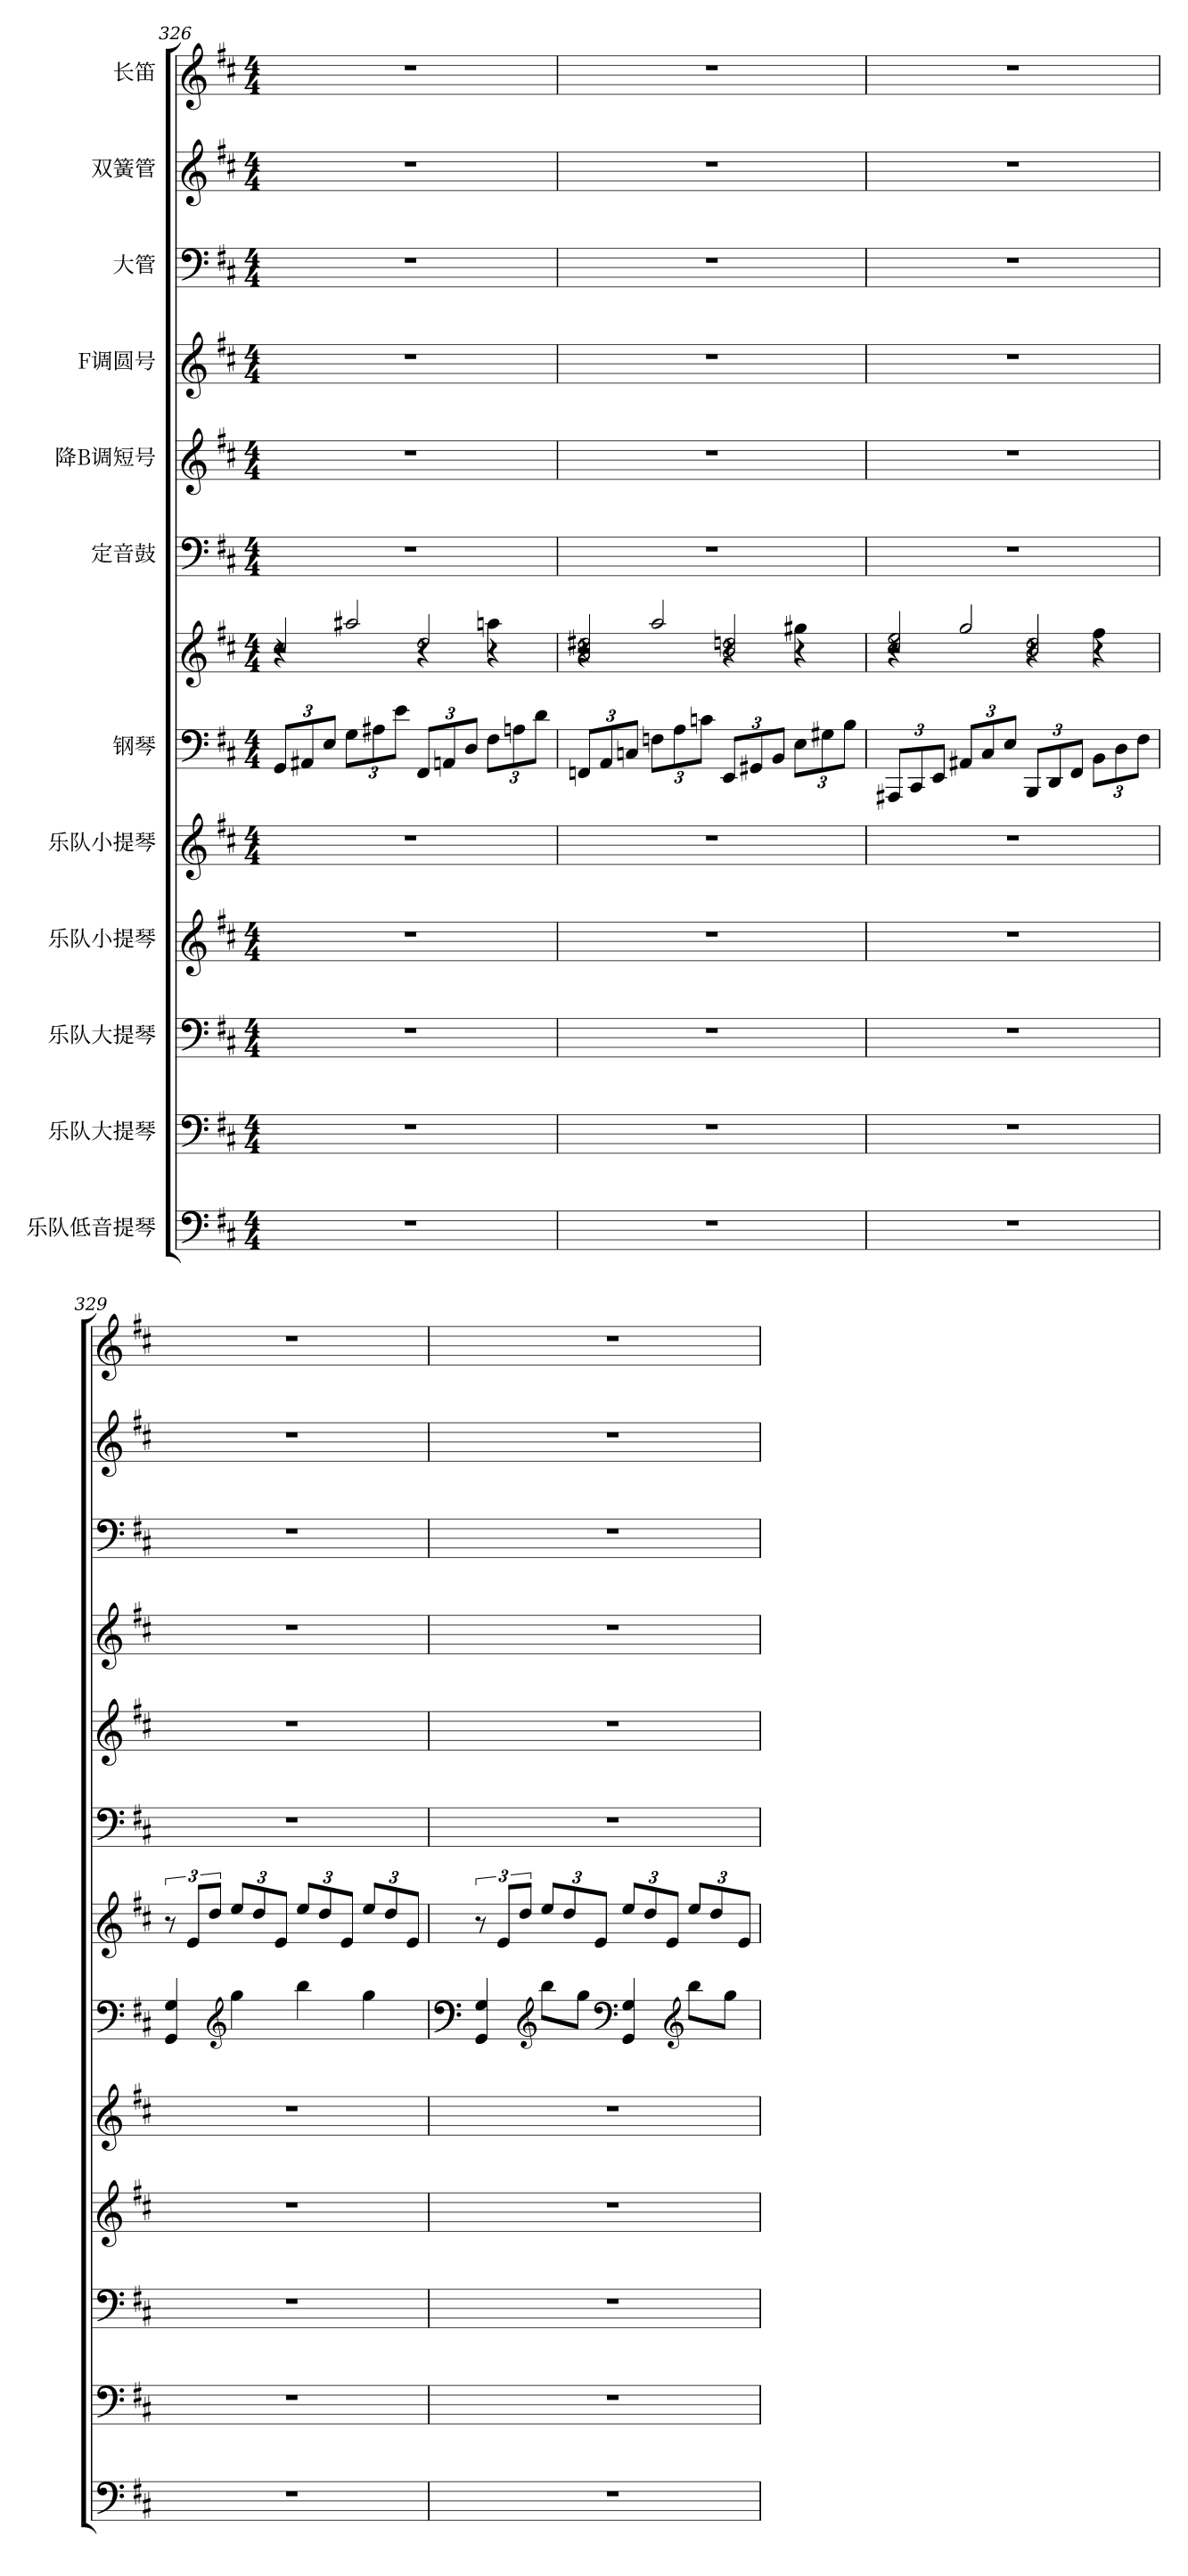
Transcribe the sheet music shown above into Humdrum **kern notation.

**kern	**kern	**kern	**kern	**kern	**kern	**kern	**kern	**kern	**kern	**kern	**kern	**kern
*part12	*part11	*part10	*part9	*part8	*part7	*part7	*part6	*part5	*part4	*part3	*part2	*part1
*staff13	*staff12	*staff11	*staff10	*staff9	*staff8	*staff7	*staff6	*staff5	*staff4	*staff3	*staff2	*staff1
*I"乐队低音提琴	*I"乐队大提琴	*I"乐队大提琴	*I"乐队小提琴	*I"乐队小提琴	*I"钢琴	*	*I"定音鼓	*I"降B调短号	*I"F调圆号	*I"大管	*I"双簧管	*I"长笛
!!LO:PB:g=z
*clefF4	*clefF4	*clefF4	*clefG2	*clefG2	*clefF4	*clefG2	*clefF4	*clefG2	*clefG2	*clefF4	*clefG2	*clefG2
*ITrd7c12	*	*	*	*	*	*	*	*ITrd1c2	*ITrd4c7	*	*	*
*k[f#c#]	*k[f#c#]	*k[f#c#]	*k[f#c#]	*k[f#c#]	*k[f#c#]	*k[f#c#]	*k[f#c#]	*k[]	*k[f#]	*k[f#c#]	*k[f#c#]	*k[f#c#]
*M4/4	*M4/4	*M4/4	*M4/4	*M4/4	*M4/4	*M4/4	*M4/4	*M4/4	*M4/4	*M4/4	*M4/4	*M4/4
*	*	*	*	*	*Xbrackettup	*	*	*	*	*	*	*
=326	=326	=326	=326	=326	=326	=326	=326	=326	=326	=326	=326	=326
*	*	*	*	*	*	*^	*	*	*	*	*	*
*	*	*	*	*	*	*	*^	*	*	*	*	*	*
1r	1r	1r	1r	1r	12GG/L	4r	2r	2cc#/	1r	1r	1r	1r	1r	1r
.	.	.	.	.	12AA#X/	.	.	.	.	.	.	.	.	.
.	.	.	.	.	12E/J	.	.	.	.	.	.	.	.	.
.	.	.	.	.	12G\L	2aa#X/	.	.	.	.	.	.	.	.
.	.	.	.	.	12A#X\	.	.	.	.	.	.	.	.	.
.	.	.	.	.	12e\J	.	.	.	.	.	.	.	.	.
.	.	.	.	.	12FF#/L	.	4r	2dd/	.	.	.	.	.	.
.	.	.	.	.	12AAn/	.	.	.	.	.	.	.	.	.
.	.	.	.	.	12D/J	.	.	.	.	.	.	.	.	.
.	.	.	.	.	12F#\L	4r	4aan\	.	.	.	.	.	.	.
.	.	.	.	.	12An\	.	.	.	.	.	.	.	.	.
.	.	.	.	.	12d\J	.	.	.	.	.	.	.	.	.
=327	=327	=327	=327	=327	=327	=327	=327	=327	=327	=327	=327	=327	=327	=327
1r	1r	1r	1r	1r	12FFn/L	4r	2r	2a/ 2dd#X/	1r	1r	1r	1r	1r	1r
.	.	.	.	.	12AA/	.	.	.	.	.	.	.	.	.
.	.	.	.	.	12Cn/J	.	.	.	.	.	.	.	.	.
.	.	.	.	.	12Fn\L	2aa/	.	.	.	.	.	.	.	.
.	.	.	.	.	12A\	.	.	.	.	.	.	.	.	.
.	.	.	.	.	12cn\J	.	.	.	.	.	.	.	.	.
.	.	.	.	.	12EE/L	.	4r	2b/ 2ddn/	.	.	.	.	.	.
.	.	.	.	.	12GG#X/	.	.	.	.	.	.	.	.	.
.	.	.	.	.	12BB/J	.	.	.	.	.	.	.	.	.
.	.	.	.	.	12E\L	4r	4gg#X\	.	.	.	.	.	.	.
.	.	.	.	.	12G#X\	.	.	.	.	.	.	.	.	.
.	.	.	.	.	12B\J	.	.	.	.	.	.	.	.	.
!!LO:PB:g=z
=328	=328	=328	=328	=328	=328	=328	=328	=328	=328	=328	=328	=328	=328	=328
1r	1r	1r	1r	1r	12AAA#X/L	4r	2r	2cc#/ 2ee/	1r	1r	1r	1r	1r	1r
.	.	.	.	.	12CC#/	.	.	.	.	.	.	.	.	.
.	.	.	.	.	12EE/J	.	.	.	.	.	.	.	.	.
.	.	.	.	.	12AA#X/L	2gg/	.	.	.	.	.	.	.	.
.	.	.	.	.	12C#/	.	.	.	.	.	.	.	.	.
.	.	.	.	.	12E/J	.	.	.	.	.	.	.	.	.
.	.	.	.	.	12BBB/L	.	4r	2b/ 2dd/	.	.	.	.	.	.
.	.	.	.	.	12DD/	.	.	.	.	.	.	.	.	.
.	.	.	.	.	12FF#/J	.	.	.	.	.	.	.	.	.
.	.	.	.	.	12BB\L	4r	4ff#\	.	.	.	.	.	.	.
.	.	.	.	.	12D\	.	.	.	.	.	.	.	.	.
.	.	.	.	.	12F#\J	.	.	.	.	.	.	.	.	.
*	*	*	*	*	*	*v	*v	*v	*	*	*	*	*	*
=329	=329	=329	=329	=329	=329	=329	=329	=329	=329	=329	=329	=329
1r	1r	1r	1r	1r	4GG/ 4G/	12r	1r	1r	1r	1r	1r	1r
.	.	.	.	.	.	12e/L	.	.	.	.	.	.
.	.	.	.	.	.	12dd/J	.	.	.	.	.	.
*	*	*	*	*	*clefG2	*	*	*	*	*	*	*
*	*	*	*	*	*	*Xbrackettup	*	*	*	*	*	*
.	.	.	.	.	4gg\	12ee/L	.	.	.	.	.	.
.	.	.	.	.	.	12dd/	.	.	.	.	.	.
.	.	.	.	.	.	12e/J	.	.	.	.	.	.
.	.	.	.	.	4bb\	12ee/L	.	.	.	.	.	.
.	.	.	.	.	.	12dd/	.	.	.	.	.	.
.	.	.	.	.	.	12e/J	.	.	.	.	.	.
.	.	.	.	.	4gg\	12ee/L	.	.	.	.	.	.
.	.	.	.	.	.	12dd/	.	.	.	.	.	.
.	.	.	.	.	.	12e/J	.	.	.	.	.	.
!!LO:PB:g=z
=330	=330	=330	=330	=330	=330	=330	=330	=330	=330	=330	=330	=330
*	*	*	*	*	*clefF4	*	*	*	*	*	*	*
*	*	*	*	*	*	*brackettup	*	*	*	*	*	*
1r	1r	1r	1r	1r	4GG/ 4G/	12r	1r	1r	1r	1r	1r	1r
.	.	.	.	.	.	12e/L	.	.	.	.	.	.
.	.	.	.	.	.	12dd/J	.	.	.	.	.	.
*	*	*	*	*	*clefG2	*	*	*	*	*	*	*
*	*	*	*	*	*	*Xbrackettup	*	*	*	*	*	*
.	.	.	.	.	8bb\L	12ee/L	.	.	.	.	.	.
.	.	.	.	.	.	12dd/	.	.	.	.	.	.
.	.	.	.	.	8gg\J	.	.	.	.	.	.	.
.	.	.	.	.	.	12e/J	.	.	.	.	.	.
*	*	*	*	*	*clefF4	*	*	*	*	*	*	*
.	.	.	.	.	4GG/ 4G/	12ee/L	.	.	.	.	.	.
.	.	.	.	.	.	12dd/	.	.	.	.	.	.
.	.	.	.	.	.	12e/J	.	.	.	.	.	.
*	*	*	*	*	*clefG2	*	*	*	*	*	*	*
.	.	.	.	.	8bb\L	12ee/L	.	.	.	.	.	.
.	.	.	.	.	.	12dd/	.	.	.	.	.	.
.	.	.	.	.	8gg\J	.	.	.	.	.	.	.
.	.	.	.	.	.	12e/J	.	.	.	.	.	.
=	=	=	=	=	=	=	=	=	=	=	=	=
*-	*-	*-	*-	*-	*-	*-	*-	*-	*-	*-	*-	*-
